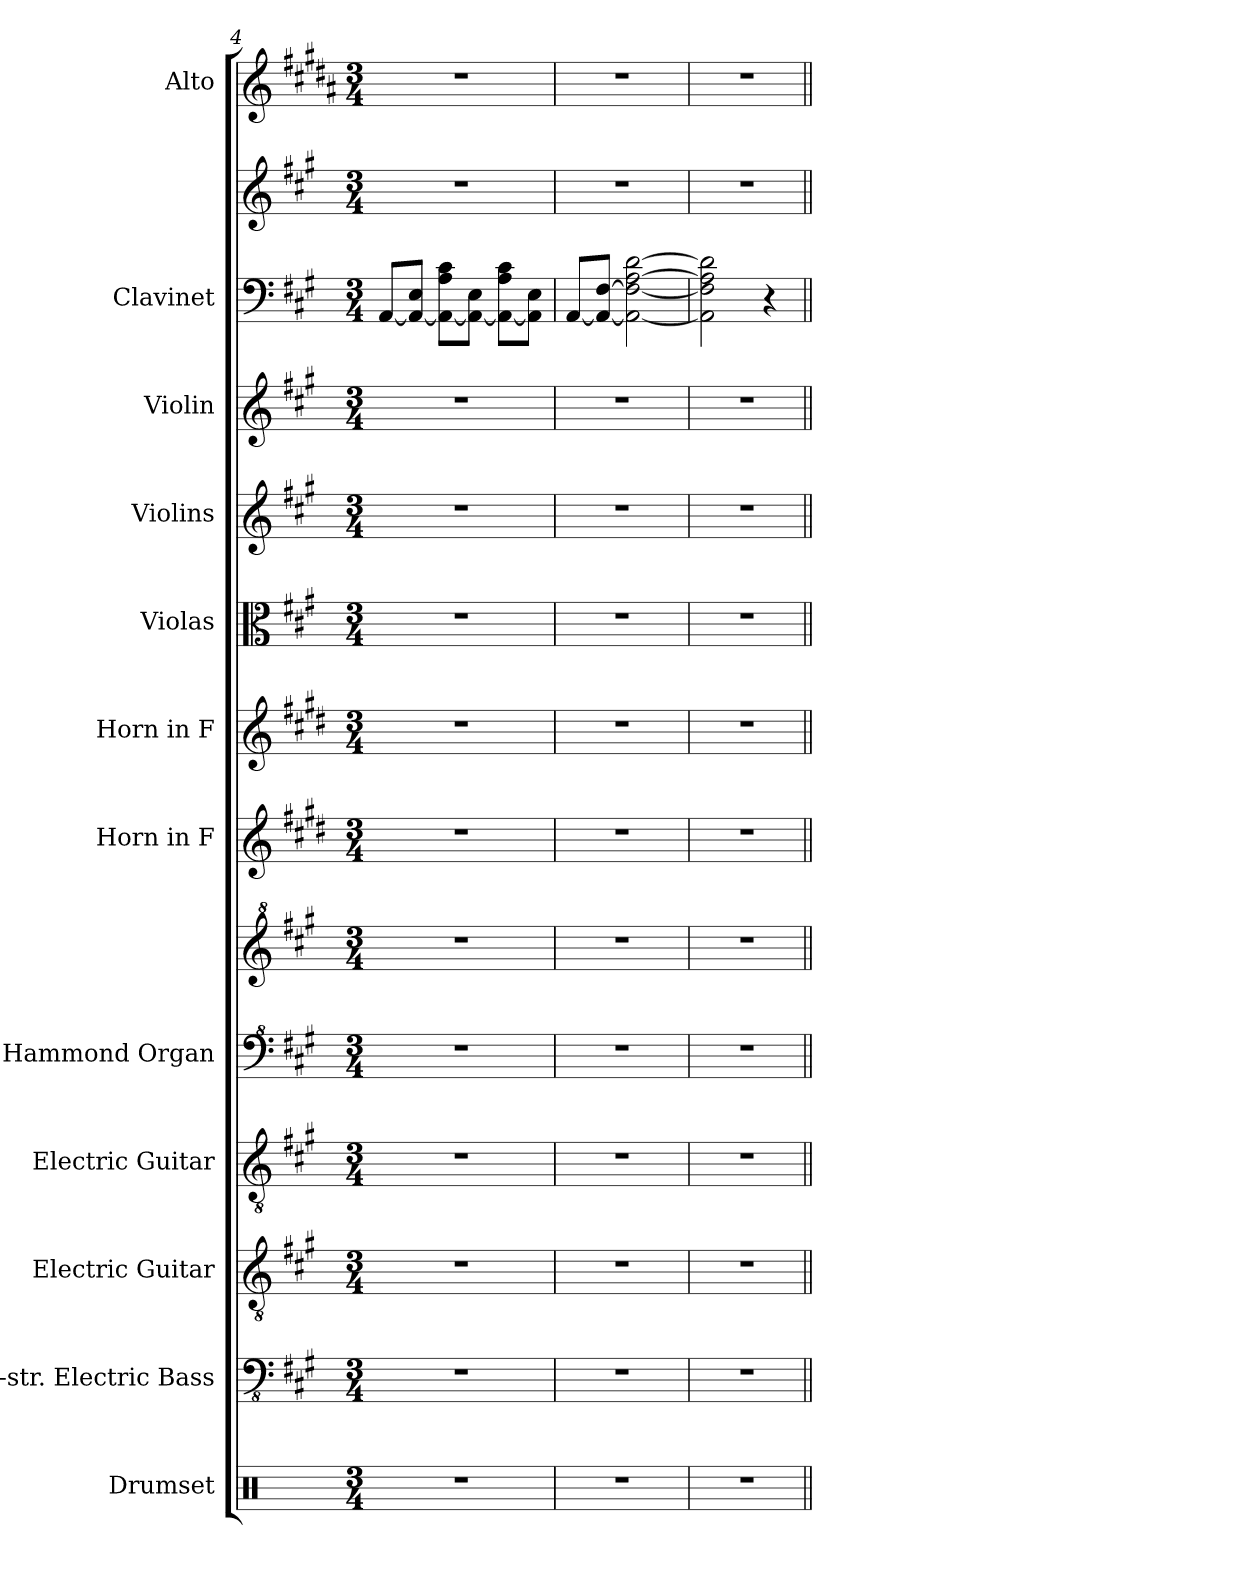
**kern	**kern	**kern	**kern	**kern	**kern	**kern	**kern	**kern	**kern	**kern	**kern	**kern	**kern
*part12	*part11	*part10	*part9	*part8	*part8	*part7	*part6	*part5	*part4	*part3	*part2	*part2	*part1
*staff14	*staff13	*staff12	*staff11	*staff10	*staff9	*staff8	*staff7	*staff6	*staff5	*staff4	*staff3	*staff2	*staff1
*I"Drumset	*I"5-str. Electric Bass	*I"Electric Guitar	*I"Electric Guitar	*I"Hammond Organ	*	*I"Horn in F	*I"Horn in F	*I"Violas	*I"Violins	*I"Violin	*I"Clavinet	*	*I"Alto
*I'Drs.	*I'El. B.	*I'El. Guit.	*I'El. Guit.	*I'Hm. Org.	*	*	*	*I'Vlas.	*I'Vlns.	*I'Vln.	*I'Clav.	*	*I'A.
*clefX	*clefFv4	*clefGv2	*clefGv2	*clefF^4	*clefG^2	*clefG2	*clefG2	*clefC3	*clefG2	*clefG2	*clefF4	*clefG2	*clefG2
*	*	*	*	*	*	*ITrd4c7	*ITrd4c7	*	*	*	*	*	*ITrd1c2
*k[]	*k[f#c#g#]	*k[f#c#g#]	*k[f#c#g#]	*k[f#c#g#]	*k[f#c#g#]	*k[f#c#g#]	*k[f#c#g#]	*k[f#c#g#]	*k[f#c#g#]	*k[f#c#g#]	*k[f#c#g#]	*k[f#c#g#]	*k[f#c#g#]
*M3/4	*M3/4	*M3/4	*M3/4	*M3/4	*M3/4	*M3/4	*M3/4	*M3/4	*M3/4	*M3/4	*M3/4	*M3/4	*M3/4
=4	=4	=4	=4	=4	=4	=4	=4	=4	=4	=4	=4	=4	=4
2.r	2.r	2.r	2.r	2.r	2.r	2.r	2.r	2.r	2.r	2.r	[8AA/L	2.r	2.r
.	.	.	.	.	.	.	.	.	.	.	8AA/_ 8E/J	.	.
.	.	.	.	.	.	.	.	.	.	.	8AA\_ 8A\ 8c#\L	.	.
.	.	.	.	.	.	.	.	.	.	.	8AA\_ 8E\J	.	.
.	.	.	.	.	.	.	.	.	.	.	8AA\_ 8A\ 8c#\L	.	.
.	.	.	.	.	.	.	.	.	.	.	8AA\] 8E\J	.	.
=5	=5	=5	=5	=5	=5	=5	=5	=5	=5	=5	=5	=5	=5
2.r	2.r	2.r	2.r	2.r	2.r	2.r	2.r	2.r	2.r	2.r	[8AA/L	2.r	2.r
.	.	.	.	.	.	.	.	.	.	.	8AA/_ [8F#/J	.	.
.	.	.	.	.	.	.	.	.	.	.	2AA\_ 2F#\_ [2A\ [2d\	.	.
=6	=6	=6	=6	=6	=6	=6	=6	=6	=6	=6	=6	=6	=6
2.r	2.r	2.r	2.r	2.r	2.r	2.r	2.r	2.r	2.r	2.r	2AA\] 2F#\] 2A\] 2d\]	2.r	2.r
.	.	.	.	.	.	.	.	.	.	.	4r	.	.
=||	=||	=||	=||	=||	=||	=||	=||	=||	=||	=||	=||	=||	=||
*-	*-	*-	*-	*-	*-	*-	*-	*-	*-	*-	*-	*-	*-
